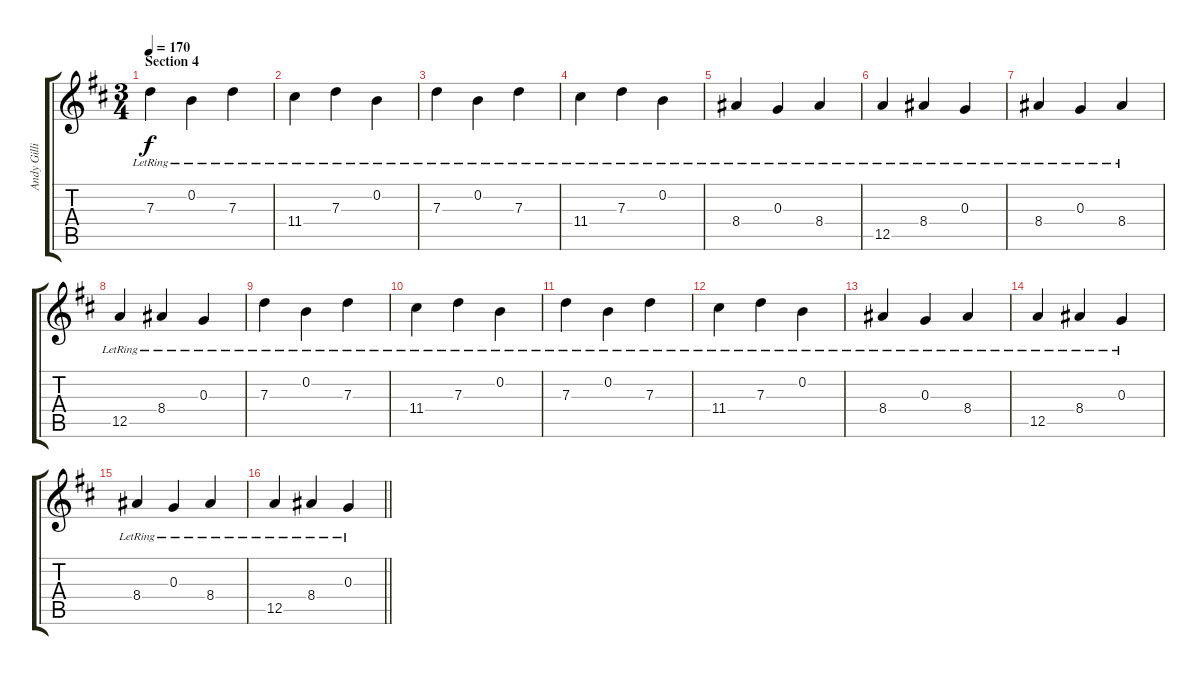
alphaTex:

\track ("Andy Gillion (clean guitar)" "Andy Gilli") {instrument electricguitarjazz}
\staff {score tabs}
\tuning (E4 B3 G3 D3 A2 E2) {hide}
\ts (3 4)
\section ("" "Section 4")
\tempo 170
\clef g2
\ks bminor
7.3{lr}.4{dy f} 0.2{lr}.4 7.3{lr}.4 |
11.4{lr}.4 7.3{lr}.4 0.2{lr}.4 |
7.3{lr}.4 0.2{lr}.4 7.3{lr}.4 |
11.4{lr}.4 7.3{lr}.4 0.2{lr}.4 |
8.4{lr}.4 0.3{lr}.4 8.4{lr}.4 |
12.5{lr}.4 8.4{lr}.4 0.3{lr}.4 |
8.4{lr}.4 0.3{lr}.4 8.4{lr}.4 |
12.5{lr}.4 8.4{lr}.4 0.3{lr}.4 |
7.3{lr}.4 0.2{lr}.4 7.3{lr}.4 |
11.4{lr}.4 7.3{lr}.4 0.2{lr}.4 |
7.3{lr}.4 0.2{lr}.4 7.3{lr}.4 |
11.4{lr}.4 7.3{lr}.4 0.2{lr}.4 |
8.4{lr}.4 0.3{lr}.4 8.4{lr}.4 |
12.5{lr}.4 8.4{lr}.4 0.3{lr}.4 |
8.4{lr}.4 0.3{lr}.4 8.4{lr}.4 |
\barLineRight lightlight
12.5{lr}.4 8.4{lr}.4 0.3{lr}.4
